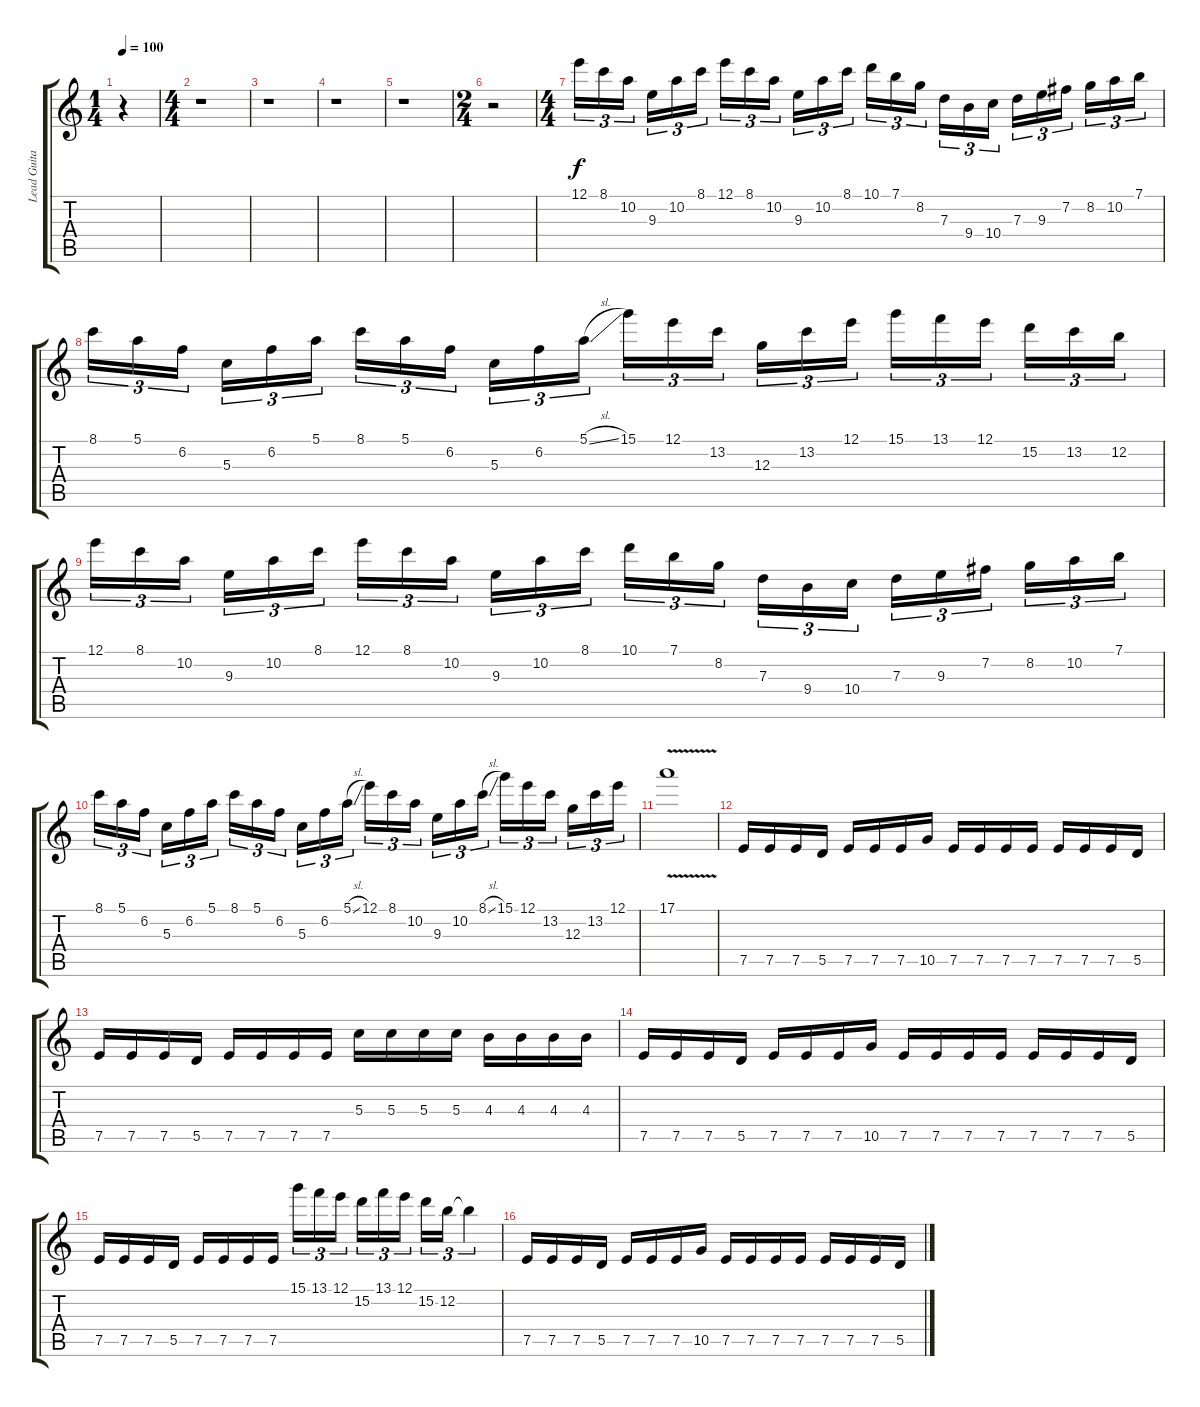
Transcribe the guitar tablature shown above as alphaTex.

\track ("Lead Guitar" "Lead Guita") {instrument distortionguitar}
\staff {score tabs}
\tuning (E4 B3 G3 D3 A2 E2) {hide}
\ts (1 4)
\tempo 100
\clef g2
\ks c
r.4{dy f instrument distortionguitar} |
\ts (4 4)
r.1 |
r.1 |
r.1 |
r.1 |
\ts (2 4)
r.2 |
\ts (4 4)
12.1.16{tu (3 2)} 8.1.16{tu (3 2)} 10.2.16{tu (3 2)} 9.3.16{tu (3 2)} 10.2.16{tu (3 2)} 8.1.16{tu (3 2)} 12.1.16{tu (3 2)} 8.1.16{tu (3 2)} 10.2.16{tu (3 2)} 9.3.16{tu (3 2)} 10.2.16{tu (3 2)} 8.1.16{tu (3 2)} 10.1.16{tu (3 2)} 7.1.16{tu (3 2)} 8.2.16{tu (3 2)} 7.3.16{tu (3 2)} 9.4.16{tu (3 2)} 10.4.16{tu (3 2)} 7.3.16{tu (3 2)} 9.3.16{tu (3 2)} 7.2.16{tu (3 2)} 8.2.16{tu (3 2)} 10.2.16{tu (3 2)} 7.1.16{tu (3 2)} |
8.1.16{tu (3 2)} 5.1.16{tu (3 2)} 6.2.16{tu (3 2)} 5.3.16{tu (3 2)} 6.2.16{tu (3 2)} 5.1.16{tu (3 2)} 8.1.16{tu (3 2)} 5.1.16{tu (3 2)} 6.2.16{tu (3 2)} 5.3.16{tu (3 2)} 6.2.16{tu (3 2)} 5.1{sl}.16{tu (3 2)} 15.1.16{tu (3 2)} 12.1.16{tu (3 2)} 13.2.16{tu (3 2)} 12.3.16{tu (3 2)} 13.2.16{tu (3 2)} 12.1.16{tu (3 2)} 15.1.16{tu (3 2)} 13.1.16{tu (3 2)} 12.1.16{tu (3 2)} 15.2.16{tu (3 2)} 13.2.16{tu (3 2)} 12.2.16{tu (3 2)} |
12.1.16{tu (3 2)} 8.1.16{tu (3 2)} 10.2.16{tu (3 2)} 9.3.16{tu (3 2)} 10.2.16{tu (3 2)} 8.1.16{tu (3 2)} 12.1.16{tu (3 2)} 8.1.16{tu (3 2)} 10.2.16{tu (3 2)} 9.3.16{tu (3 2)} 10.2.16{tu (3 2)} 8.1.16{tu (3 2)} 10.1.16{tu (3 2)} 7.1.16{tu (3 2)} 8.2.16{tu (3 2)} 7.3.16{tu (3 2)} 9.4.16{tu (3 2)} 10.4.16{tu (3 2)} 7.3.16{tu (3 2)} 9.3.16{tu (3 2)} 7.2.16{tu (3 2)} 8.2.16{tu (3 2)} 10.2.16{tu (3 2)} 7.1.16{tu (3 2)} |
8.1.16{tu (3 2)} 5.1.16{tu (3 2)} 6.2.16{tu (3 2)} 5.3.16{tu (3 2)} 6.2.16{tu (3 2)} 5.1.16{tu (3 2)} 8.1.16{tu (3 2)} 5.1.16{tu (3 2)} 6.2.16{tu (3 2)} 5.3.16{tu (3 2)} 6.2.16{tu (3 2)} 5.1{sl}.16{tu (3 2)} 12.1.16{tu (3 2)} 8.1.16{tu (3 2)} 10.2.16{tu (3 2)} 9.3.16{tu (3 2)} 10.2.16{tu (3 2)} 8.1{sl}.16{tu (3 2)} 15.1.16{tu (3 2)} 12.1.16{tu (3 2)} 13.2.16{tu (3 2)} 12.3.16{tu (3 2)} 13.2.16{tu (3 2)} 12.1.16{tu (3 2)} |
17.1{v}.1{volume 15 balance 6 instrument distortionguitar} |
7.5.16 7.5.16 7.5.16 5.5.16 7.5.16 7.5.16 7.5.16 10.5.16 7.5.16 7.5.16 7.5.16 7.5.16 7.5.16 7.5.16 7.5.16 5.5.16 |
7.5.16 7.5.16 7.5.16 5.5.16 7.5.16 7.5.16 7.5.16 7.5.16 5.3.16 5.3.16 5.3.16 5.3.16 4.3.16 4.3.16 4.3.16 4.3.16 |
7.5.16 7.5.16 7.5.16 5.5.16 7.5.16 7.5.16 7.5.16 10.5.16 7.5.16 7.5.16 7.5.16 7.5.16 7.5.16 7.5.16 7.5.16 5.5.16 |
7.5.16 7.5.16 7.5.16 5.5.16 7.5.16 7.5.16 7.5.16 7.5.16 15.1.16{tu (3 2)} 13.1.16{tu (3 2)} 12.1.16{tu (3 2)} 15.2.16{tu (3 2)} 13.1.16{tu (3 2)} 12.1.16{tu (3 2)} 15.2.16{tu (3 2)} 12.2.16{tu (3 2)} 12.2{t}.4{tu (3 2)} |
7.5.16 7.5.16 7.5.16 5.5.16 7.5.16 7.5.16 7.5.16 10.5.16 7.5.16 7.5.16 7.5.16 7.5.16 7.5.16 7.5.16 7.5.16 5.5.16
